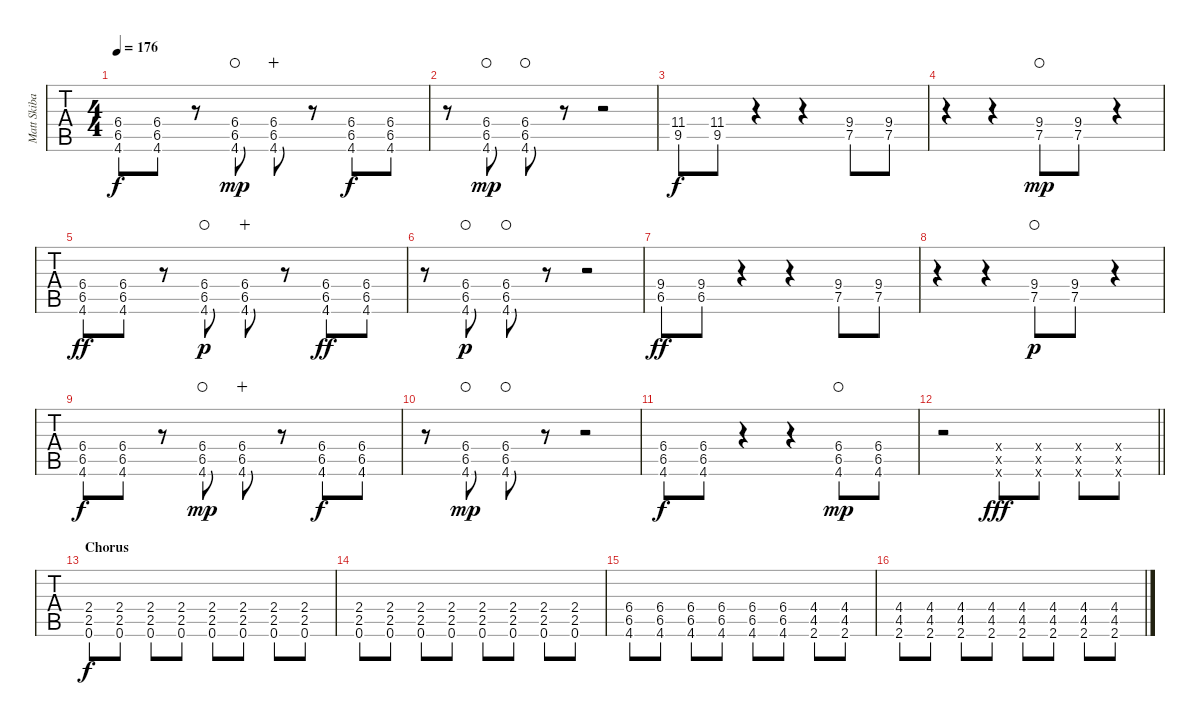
\track ("Matt Skiba - Guitar One - Left Channel" "Matt Skiba") {instrument distortionguitar}
\staff {tabs}
\tuning (E4 B3 G3 D3 A2 E2) {hide}
\ts (4 4)
\tempo 176
\clef g2
\ks b
(6.4 6.5 4.6).8{dy f} (6.4 6.5 4.6).8 r.8 (6.4 6.5 4.6).8{dy mp waho} (6.4 6.5 4.6).8{wahc} r.8 (6.4 6.5 4.6).8{dy f} (6.4 6.5 4.6).8 |
r.8 (6.4 6.5 4.6).8{dy mp waho} (6.4 6.5 4.6).8{waho} r.8 r.2 |
(11.4 9.5).8{dy f} (11.4 9.5).8 r.4 r.4 (9.4 7.5).8 (9.4 7.5).8 |
r.4 r.4 (9.4 7.5).8{dy mp waho} (9.4 7.5).8 r.4 |
(6.4 6.5 4.6).8{dy ff} (6.4 6.5 4.6).8 r.8 (6.4 6.5 4.6).8{dy p waho} (6.4 6.5 4.6).8{wahc} r.8 (6.4 6.5 4.6).8{dy ff} (6.4 6.5 4.6).8 |
r.8 (6.4 6.5 4.6).8{dy p waho} (6.4 6.5 4.6).8{waho} r.8 r.2 |
(9.4 6.5).8{dy ff} (9.4 6.5).8 r.4 r.4 (9.4 7.5).8 (9.4 7.5).8 |
r.4 r.4 (9.4 7.5).8{dy p waho} (9.4 7.5).8 r.4 |
(6.4 6.5 4.6).8{dy f} (6.4 6.5 4.6).8 r.8 (6.4 6.5 4.6).8{dy mp waho} (6.4 6.5 4.6).8{wahc} r.8 (6.4 6.5 4.6).8{dy f} (6.4 6.5 4.6).8 |
r.8 (6.4 6.5 4.6).8{dy mp waho} (6.4 6.5 4.6).8{waho} r.8 r.2 |
(6.4 6.5 4.6).8{dy f} (6.4 6.5 4.6).8 r.4 r.4 (6.4 6.5 4.6).8{dy mp waho} (6.4 6.5 4.6).8 |
\barLineRight lightlight
r.2 (4.4{x} 4.5{x} 4.6{x}).8{dy fff} (4.4{x} 4.5{x} 4.6{x}).8 (4.4{x} 4.5{x} 4.6{x}).8 (4.4{x} 4.5{x} 4.6{x}).8 |
\section ("" "Chorus")
(2.4 2.5 0.6).8{dy f balance 8} (2.4 2.5 0.6).8 (2.4 2.5 0.6).8 (2.4 2.5 0.6).8 (2.4 2.5 0.6).8 (2.4 2.5 0.6).8 (2.4 2.5 0.6).8 (2.4 2.5 0.6).8 |
(2.4 2.5 0.6).8 (2.4 2.5 0.6).8 (2.4 2.5 0.6).8 (2.4 2.5 0.6).8 (2.4 2.5 0.6).8 (2.4 2.5 0.6).8 (2.4 2.5 0.6).8 (2.4 2.5 0.6).8 |
(6.4 6.5 4.6).8 (6.4 6.5 4.6).8 (6.4 6.5 4.6).8 (6.4 6.5 4.6).8 (6.4 6.5 4.6).8 (6.4 6.5 4.6).8 (4.4 4.5 2.6).8 (4.4 4.5 2.6).8 |
(4.4 4.5 2.6).8 (4.4 4.5 2.6).8 (4.4 4.5 2.6).8 (4.4 4.5 2.6).8 (4.4 4.5 2.6).8 (4.4 4.5 2.6).8 (4.4 4.5 2.6).8 (4.4 4.5 2.6).8
